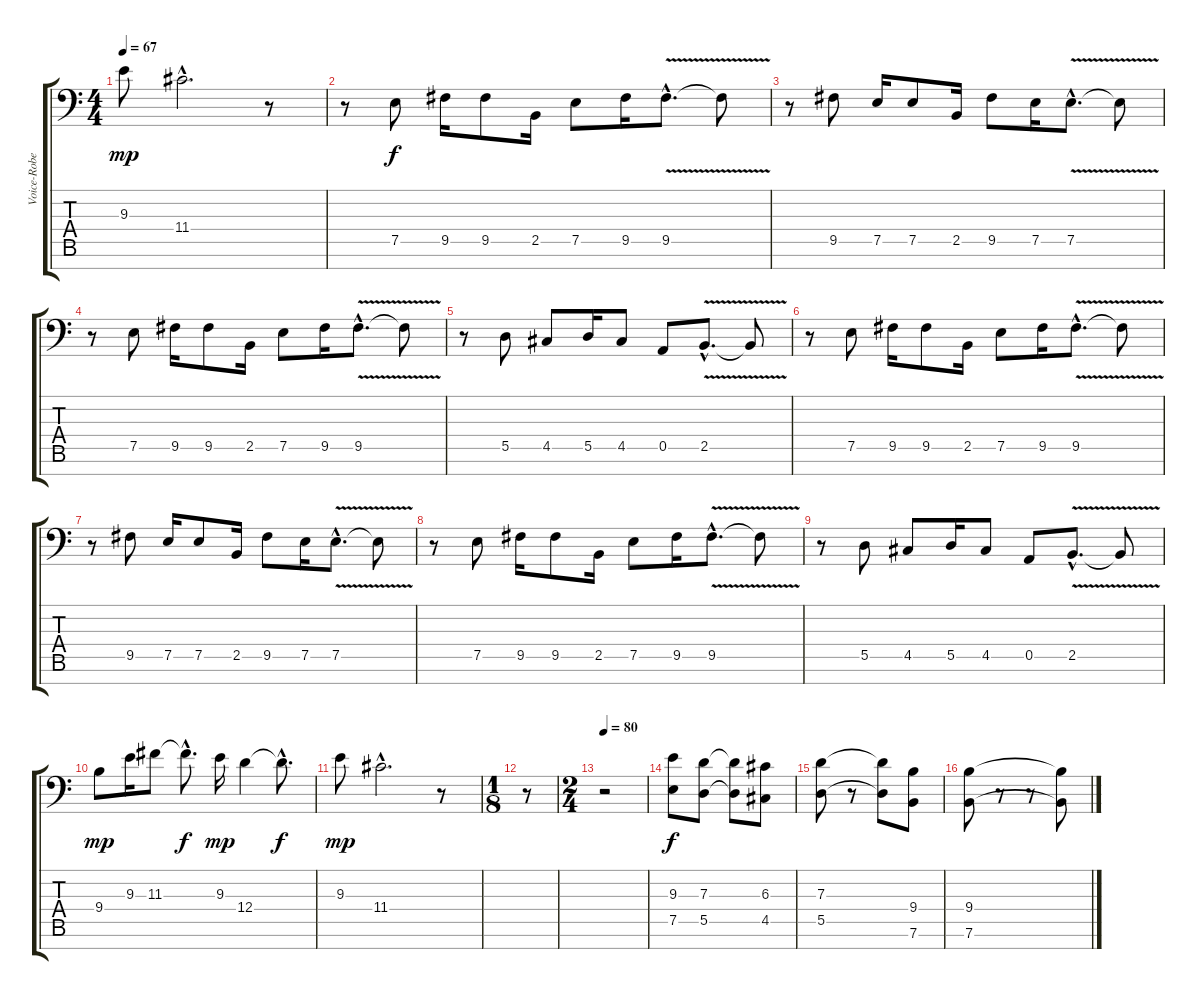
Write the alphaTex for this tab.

\track ("Voice-Robert Flynn-" "Voice-Robe") {instrument altosax}
\staff {score tabs}
\tuning (E4 B3 G3 D3 A2 E2 A1) {hide}
\ts (4 4)
\tempo 67
\clef f4
\ks c
9.3.8{dy mp} 11.4{hac}.2{d} r.8 |
r.8 7.5.8{dy f} 9.5.16 9.5.8 2.5.16 7.5.8 9.5.16 9.5{v hac}.8{d} 9.5{t}.8 |
r.8 9.5.8 7.5.16 7.5.8 2.5.16 9.5.8 7.5.16 7.5{v hac}.8{d} 7.5{t}.8 |
r.8 7.5.8 9.5.16 9.5.8 2.5.16 7.5.8 9.5.16 9.5{v hac}.8{d} 9.5{t}.8 |
r.8 5.5.8 4.5.8 5.5.16 4.5.8 0.5.8 2.5{v hac}.8{d} 2.5{t}.8 |
r.8 7.5.8 9.5.16 9.5.8 2.5.16 7.5.8 9.5.16 9.5{v hac}.8{d} 9.5{t}.8 |
r.8 9.5.8 7.5.16 7.5.8 2.5.16 9.5.8 7.5.16 7.5{v hac}.8{d} 7.5{t}.8 |
r.8 7.5.8 9.5.16 9.5.8 2.5.16 7.5.8 9.5.16 9.5{v hac}.8{d} 9.5{t}.8 |
r.8 5.5.8 4.5.8 5.5.16 4.5.8 0.5.8 2.5{v hac}.8{d} 2.5{t}.8 |
9.4.8{dy mp} 9.3.16 11.3.8 11.3{hac t}.8{d dy f} 9.3.16{dy mp} 12.4.4 12.4{hac t}.8{d dy f} |
9.3.8{dy mp} 11.4{hac}.2{d} r.8 |
\ts (1 8)
r.8 |
\ts (2 4)
\tempo 80
r.2 |
(9.3 7.5).8{dy f} (7.3 5.5).8 (7.3{t} 5.5{t}).8 (6.3 4.5).8 |
(7.3 5.5).8 r.8 (7.3{t} 5.5{t}).8 (9.4 7.6).8 |
(9.4 7.6).8 r.8 r.8 (9.4{t} 7.6{t}).8
